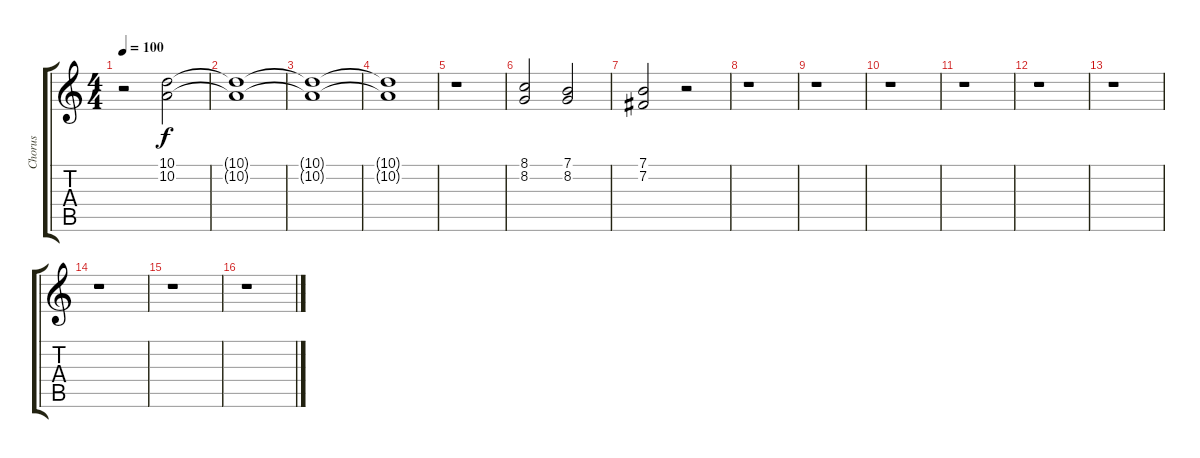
\track ("Chorus" "Chorus") {instrument choiraahs}
\staff {score tabs}
\tuning (E4 B3 G3 D3 A2 E2) {hide}
\ts (4 4)
\tempo 100
\clef g2
\ks c
r.2{dy f} (10.1 10.2).2 |
(10.1{t} 10.2{t}).1 |
(10.1{t} 10.2{t}).1 |
(10.1{t} 10.2{t}).1 |
r.1 |
(8.1 8.2).2 (7.1 8.2).2 |
(7.1 7.2).2 r.2 |
r.1 |
r.1 |
r.1 |
r.1 |
r.1 |
r.1 |
r.1 |
r.1 |
r.1
